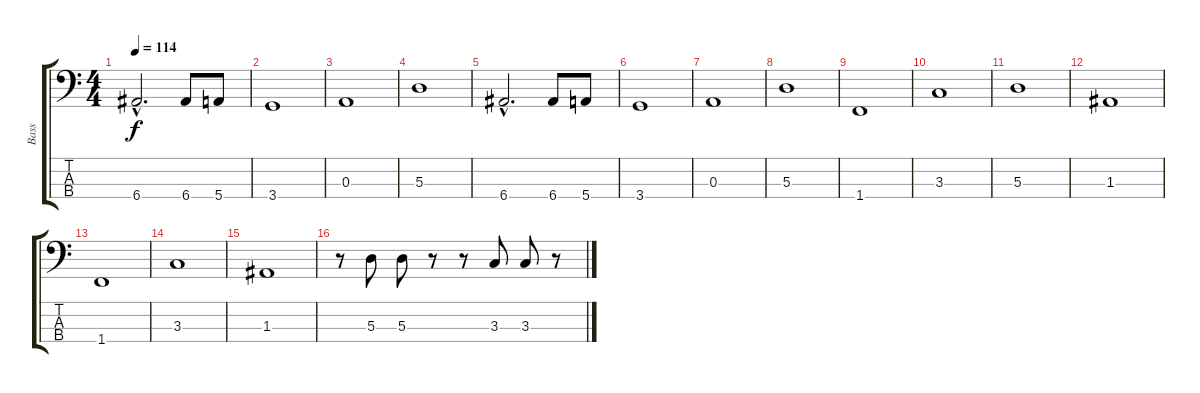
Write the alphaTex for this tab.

\track ("Bass" "Bass") {instrument fretlessbass}
\staff {score tabs}
\tuning (G2 D2 A1 E1) {hide}
\ts (4 4)
\tempo 114
\clef f4
\ks c
6.4{hac}.2{d dy f} 6.4.8 5.4.8 |
3.4.1 |
0.3.1 |
5.3.1 |
6.4{hac}.2{d} 6.4.8 5.4.8 |
3.4.1 |
0.3.1 |
5.3.1 |
1.4.1 |
3.3.1 |
5.3.1 |
1.3.1 |
1.4.1 |
3.3.1 |
1.3.1 |
r.8 5.3.8 5.3.8 r.8 r.8 3.3.8 3.3.8 r.8
